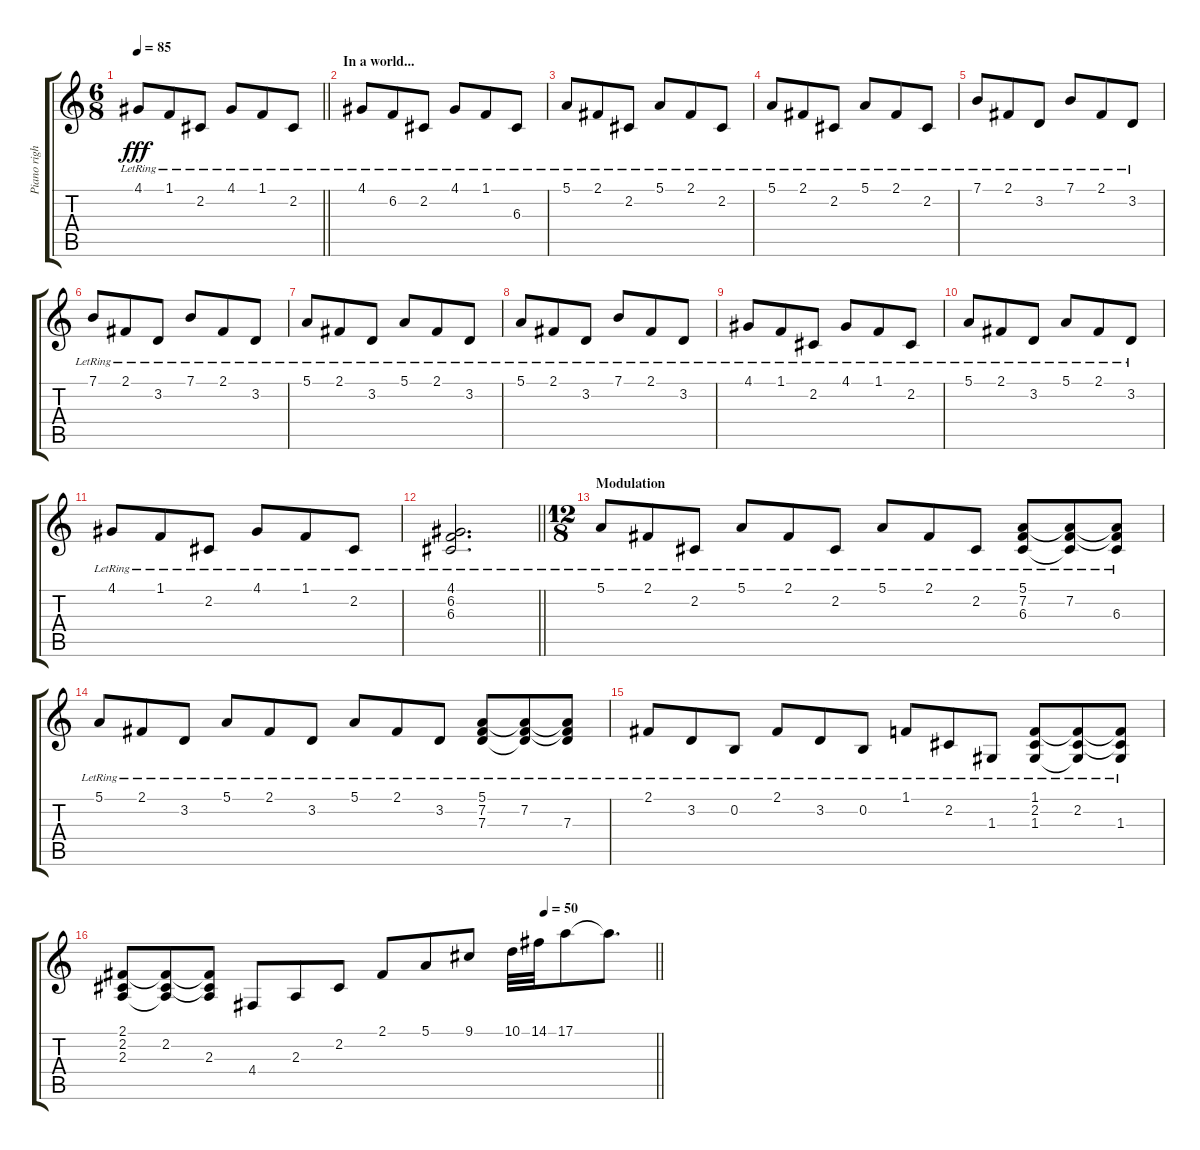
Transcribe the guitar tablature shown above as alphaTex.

\track ("Piano right" "Piano righ") {instrument acousticgrandpiano}
\staff {score tabs}
\tuning (E4 B3 G3 D3 A2 E2) {hide}
\ts (6 8)
\tempo 85
\clef g2
\barLineRight lightlight
\ks c
4.1{lr}.8{dy fff} 1.1{lr}.8 2.2{lr}.8 4.1{lr}.8 1.1{lr}.8 2.2{lr}.8 |
\section ("" "In a world...")
4.1{lr}.8 6.2{lr}.8 2.2{lr}.8 4.1{lr}.8 1.1{lr}.8 6.3{lr}.8 |
5.1{lr}.8 2.1{lr}.8 2.2{lr}.8 5.1{lr}.8 2.1{lr}.8 2.2{lr}.8 |
5.1{lr}.8 2.1{lr}.8 2.2{lr}.8 5.1{lr}.8 2.1{lr}.8 2.2{lr}.8 |
7.1{lr}.8 2.1{lr}.8 3.2{lr}.8 7.1{lr}.8 2.1{lr}.8 3.2{lr}.8 |
7.1{lr}.8 2.1{lr}.8 3.2{lr}.8 7.1{lr}.8 2.1{lr}.8 3.2{lr}.8 |
5.1{lr}.8 2.1{lr}.8 3.2{lr}.8 5.1{lr}.8 2.1{lr}.8 3.2{lr}.8 |
5.1{lr}.8 2.1{lr}.8 3.2{lr}.8 7.1{lr}.8 2.1{lr}.8 3.2{lr}.8 |
4.1{lr}.8 1.1{lr}.8 2.2{lr}.8 4.1{lr}.8 1.1{lr}.8 2.2{lr}.8 |
5.1{lr}.8 2.1{lr}.8 3.2{lr}.8 5.1{lr}.8 2.1{lr}.8 3.2{lr}.8 |
4.1{lr}.8 1.1{lr}.8 2.2{lr}.8 4.1{lr}.8 1.1{lr}.8 2.2{lr}.8 |
\barLineRight lightlight
(4.1{lr} 6.2 6.3).2{d} |
\ts (12 8)
\section ("" "Modulation")
5.1{lr}.8 2.1{lr}.8 2.2{lr}.8 5.1{lr}.8 2.1{lr}.8 2.2{lr}.8 5.1{lr}.8 2.1{lr}.8 2.2{lr}.8 (5.1{lr} 7.2{lr} 6.3{lr}).8 (5.1{t} 7.2{lr} 6.3{t}).8 (5.1{t} 7.2{t} 6.3{lr}).8 |
5.1{lr}.8 2.1{lr}.8 3.2{lr}.8 5.1{lr}.8 2.1{lr}.8 3.2{lr}.8 5.1{lr}.8 2.1{lr}.8 3.2{lr}.8 (5.1{lr} 7.2{lr} 7.3{lr}).8 (5.1{t} 7.2{lr} 7.3{t}).8 (5.1{t} 7.2{t} 7.3{lr}).8 |
2.1{lr}.8 3.2{lr}.8 0.2{lr}.8 2.1{lr}.8 3.2{lr}.8 0.2{lr}.8 1.1{lr}.8 2.2{lr}.8 1.3{lr}.8 (1.1{lr} 2.2{lr} 1.3{lr}).8 (1.1{t} 2.2{lr} 1.3{t}).8 (1.1{t} 2.2{t} 1.3{lr}).8 |
\tempo (50 0.7916666666666666)
\barLineRight lightlight
(2.1 2.2 2.3).8 (2.1{t} 2.2 2.3{t}).8 (2.1{t} 2.2{t} 2.3).8 4.4.8 2.3.8 2.2.8 2.1.8 5.1.8 9.1.8 10.1.32 14.1.32 17.1.8 17.1{t}.8{d}
